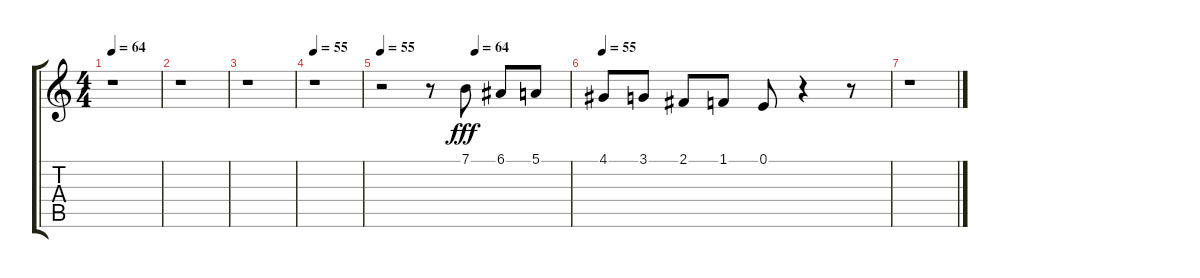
\track "" {instrument lead1square}
\staff {score tabs}
\tuning (E4 B3 G3 D3 A2 E2) {hide}
\ts (4 4)
\tempo 64
\clef g2
\ks c
r.1{dy fff} |
r.1 |
r.1 |
\tempo 55
r.1 |
\tempo 55
\tempo (64 0.5)
r.2 r.8 7.1.8{volume 7} 6.1.8{volume 7} 5.1.8{volume 7} |
\tempo 55
4.1.8{volume 7} 3.1.8{volume 6} 2.1.8{volume 6} 1.1.8{volume 6} 0.1.8{volume 5} r.4 r.8 |
r.1
